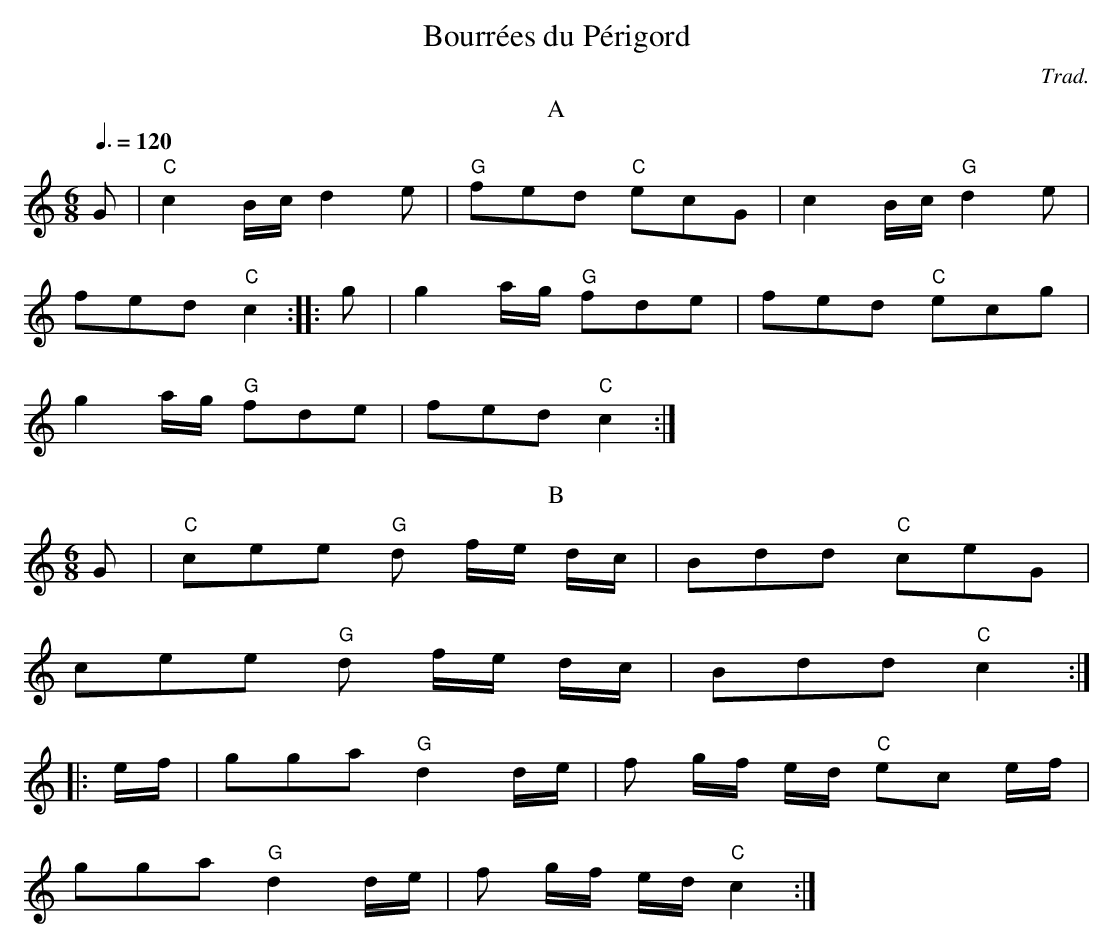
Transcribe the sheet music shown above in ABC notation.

X:1
T:Bourrées du Périgord
C:Trad.
Q:3/8=120
M:6/8
L:1/16
K:C
T:A
K:C
G2 | "C"c4Bc d4 e2 | "G"f2e2d2 "C"e2c2G2 | c4Bc "G"d4 e2 |
f2e2d2 "C"c4 :: g2 | g4ag "G"f2d2e2 | f2e2d2 "C"e2c2g2 |
g4ag "G"f2d2e2 | f2e2d2 "C"c4 :|
T:B
G2 | "C"c2e2e2 "G"d2 fe dc | B2d2d2 "C"c2e2G2 |
c2e2e2 "G"d2 fe dc | B2d2d2 "C"c4 ::
ef | g2g2a2 "G"d4de | f2 gf ed "C"e2c2 ef |
g2g2a2 "G"d4de | f2 gf ed "C"c4 :|
